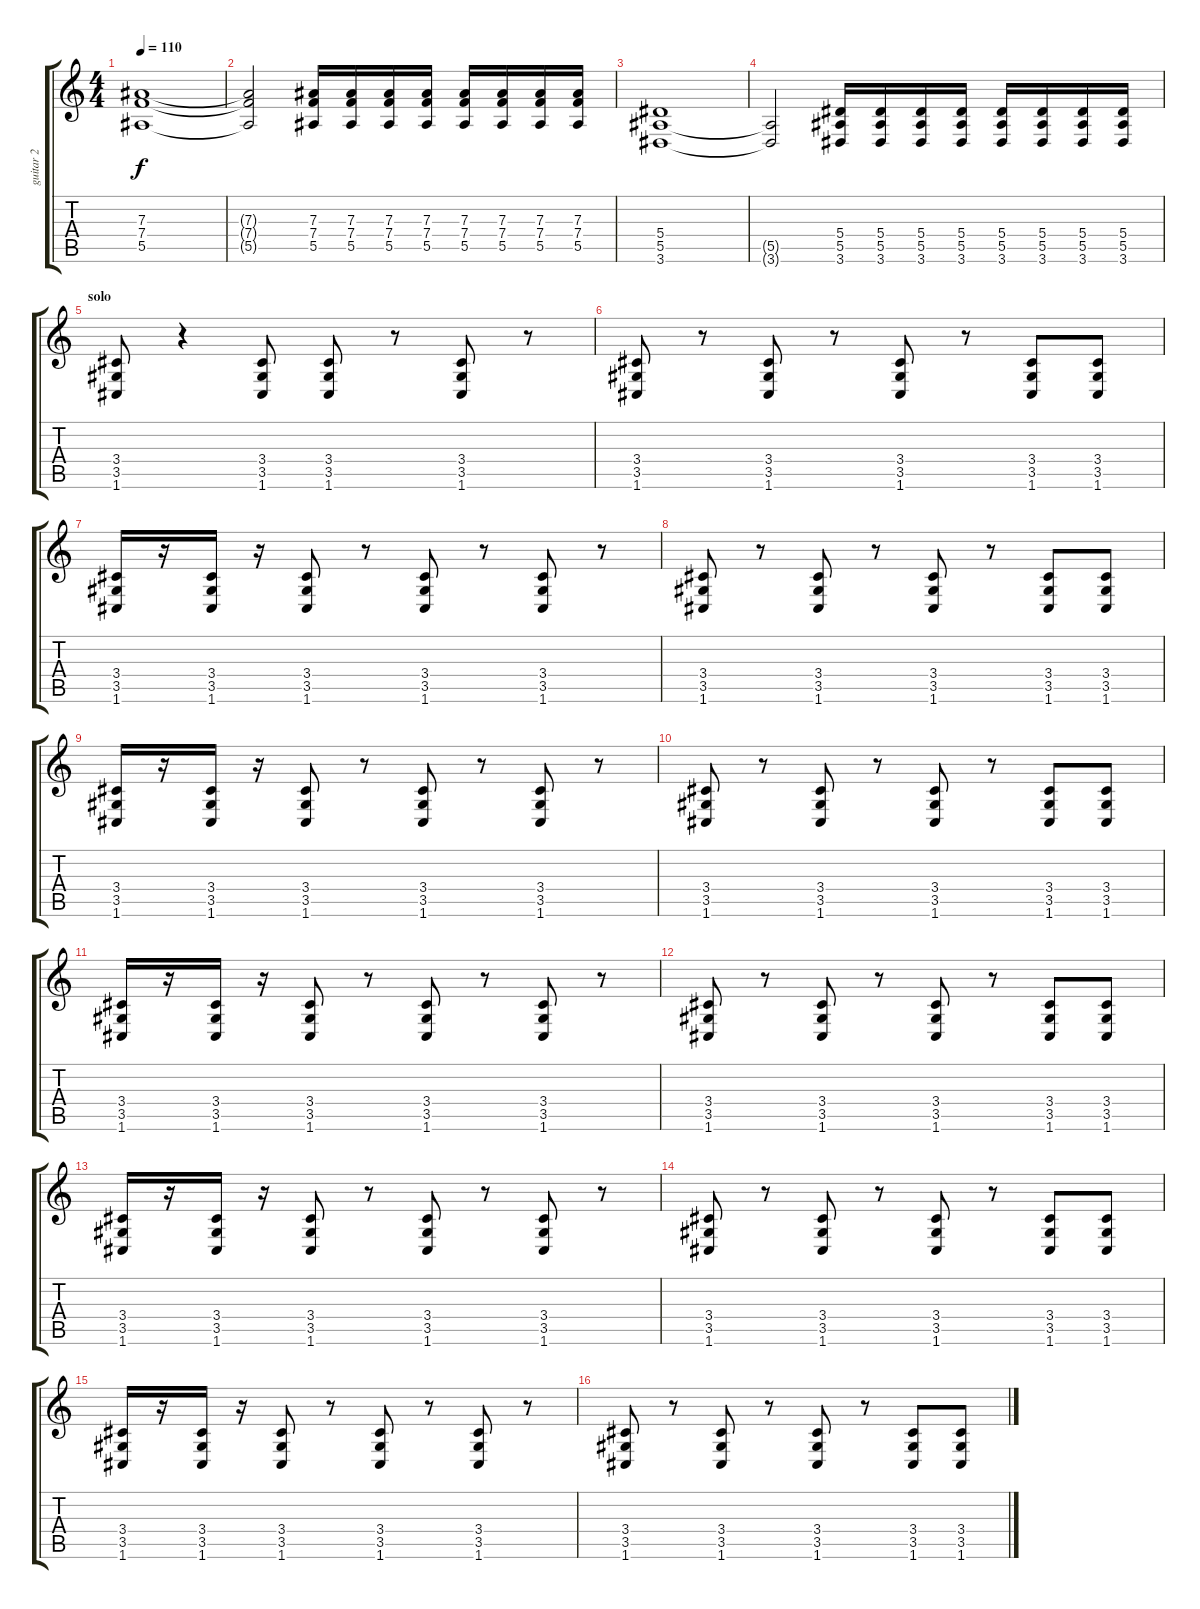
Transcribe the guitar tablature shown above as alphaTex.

\track ("guitar 2" "guitar 2") {instrument distortionguitar}
\staff {score tabs}
\tuning (C4 G3 Eb3 Bb2 F2 C2) {hide}
\ts (4 4)
\tempo 110
\clef g2
\ks c
(7.3 7.4 5.5).1{dy f} |
(7.3{t} 7.4{t} 5.5{t}).2 (7.3 7.4 5.5).16 (7.3 7.4 5.5).16 (7.3 7.4 5.5).16 (7.3 7.4 5.5).16 (7.3 7.4 5.5).16 (7.3 7.4 5.5).16 (7.3 7.4 5.5).16 (7.3 7.4 5.5).16 |
(5.4 5.5 3.6).1 |
(5.5{t} 3.6{t}).2 (5.4 5.5 3.6).16 (5.4 5.5 3.6).16 (5.4 5.5 3.6).16 (5.4 5.5 3.6).16 (5.4 5.5 3.6).16 (5.4 5.5 3.6).16 (5.4 5.5 3.6).16 (5.4 5.5 3.6).16 |
\section ("" "solo")
(3.4 3.5 1.6).8 r.4 (3.4 3.5 1.6).8 (3.4 3.5 1.6).8 r.8 (3.4 3.5 1.6).8 r.8 |
(3.4 3.5 1.6).8 r.8 (3.4 3.5 1.6).8 r.8 (3.4 3.5 1.6).8 r.8 (3.4 3.5 1.6).8 (3.4 3.5 1.6).8 |
(3.4 3.5 1.6).16 r.16 (3.4 3.5 1.6).16 r.16 (3.4 3.5 1.6).8 r.8 (3.4 3.5 1.6).8 r.8 (3.4 3.5 1.6).8 r.8 |
(3.4 3.5 1.6).8 r.8 (3.4 3.5 1.6).8 r.8 (3.4 3.5 1.6).8 r.8 (3.4 3.5 1.6).8 (3.4 3.5 1.6).8 |
(3.4 3.5 1.6).16 r.16 (3.4 3.5 1.6).16 r.16 (3.4 3.5 1.6).8 r.8 (3.4 3.5 1.6).8 r.8 (3.4 3.5 1.6).8 r.8 |
(3.4 3.5 1.6).8 r.8 (3.4 3.5 1.6).8 r.8 (3.4 3.5 1.6).8 r.8 (3.4 3.5 1.6).8 (3.4 3.5 1.6).8 |
(3.4 3.5 1.6).16 r.16 (3.4 3.5 1.6).16 r.16 (3.4 3.5 1.6).8 r.8 (3.4 3.5 1.6).8 r.8 (3.4 3.5 1.6).8 r.8 |
(3.4 3.5 1.6).8 r.8 (3.4 3.5 1.6).8 r.8 (3.4 3.5 1.6).8 r.8 (3.4 3.5 1.6).8 (3.4 3.5 1.6).8 |
(3.4 3.5 1.6).16 r.16 (3.4 3.5 1.6).16 r.16 (3.4 3.5 1.6).8 r.8 (3.4 3.5 1.6).8 r.8 (3.4 3.5 1.6).8 r.8 |
(3.4 3.5 1.6).8 r.8 (3.4 3.5 1.6).8 r.8 (3.4 3.5 1.6).8 r.8 (3.4 3.5 1.6).8 (3.4 3.5 1.6).8 |
(3.4 3.5 1.6).16 r.16 (3.4 3.5 1.6).16 r.16 (3.4 3.5 1.6).8 r.8 (3.4 3.5 1.6).8 r.8 (3.4 3.5 1.6).8 r.8 |
(3.4 3.5 1.6).8 r.8 (3.4 3.5 1.6).8 r.8 (3.4 3.5 1.6).8 r.8 (3.4 3.5 1.6).8 (3.4 3.5 1.6).8
